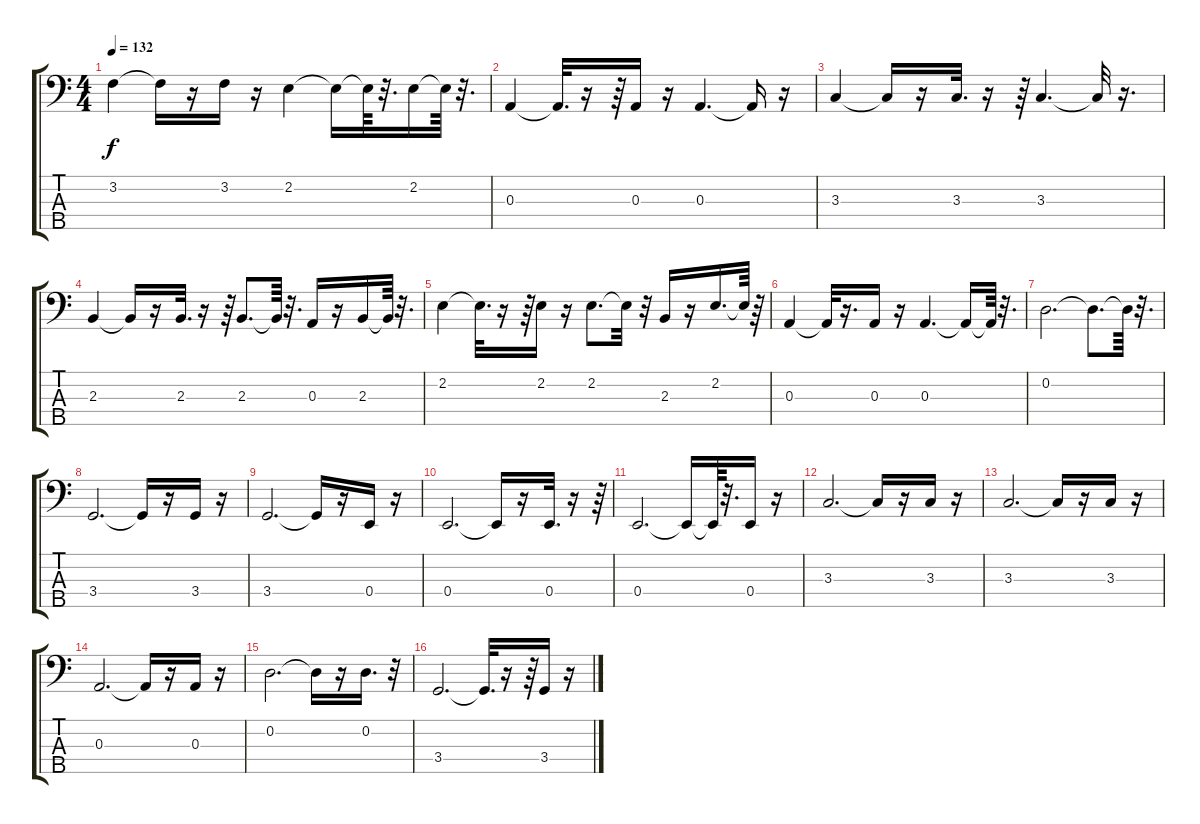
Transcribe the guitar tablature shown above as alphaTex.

\track "" {instrument electricbassfinger}
\staff {score tabs}
\tuning (G2 D2 A1 E1 B0) {hide}
\ts (4 4)
\tempo 132
\clef f4
\ks c
3.2.4{dy f} 3.2{t}.16 r.16 3.2.16 r.16 2.2.4 2.2{t}.16 2.2{t}.64 r.32{d} 2.2.16 2.2{t}.64 r.32{d} |
0.3.4 0.3{t}.32{d} r.16 r.64 0.3.16 r.16 0.3.4{d} 0.3{t}.16 r.16 |
3.3.4 3.3{t}.16 r.16 3.3.32{d} r.16 r.64 3.3.4{d} 3.3{t}.32 r.16{d} |
2.3.4 2.3{t}.16 r.16 2.3.32{d} r.16 r.64 2.3.8{d} 2.3{t}.64 r.32{d} 0.3.16 r.16 2.3.16 2.3{t}.64 r.32{d} |
2.2.4 2.2{t}.32{d} r.16 r.64 2.2.16 r.16 2.2.8{d} 2.2{t}.32 r.32 2.3.16 r.16 2.2.16{d} 2.2{t}.64 r.64 |
0.3.4 0.3{t}.32 r.16{d} 0.3.16 r.16 0.3.4{d} 0.3{t}.16 0.3{t}.64 r.32{d} |
0.2.2{d} 0.2{t}.8{d} 0.2{t}.64 r.32{d} |
3.4.2{d} 3.4{t}.16 r.16 3.4.16 r.16 |
3.4.2{d} 3.4{t}.16 r.16 0.4.16 r.16 |
0.4.2{d} 0.4{t}.16 r.16 0.4.32{d} r.16 r.64 |
0.4.2{d} 0.4{t}.16 0.4{t}.64 r.32{d} 0.4.16 r.16 |
3.3.2{d} 3.3{t}.16 r.16 3.3.16 r.16 |
3.3.2{d} 3.3{t}.16 r.16 3.3.16 r.16 |
0.3.2{d} 0.3{t}.16 r.16 0.3.16 r.16 |
0.2.2{d} 0.2{t}.16 r.16 0.2.16{d} r.32 |
3.4.2{d} 3.4{t}.32{d} r.16 r.64 3.4.16 r.16
